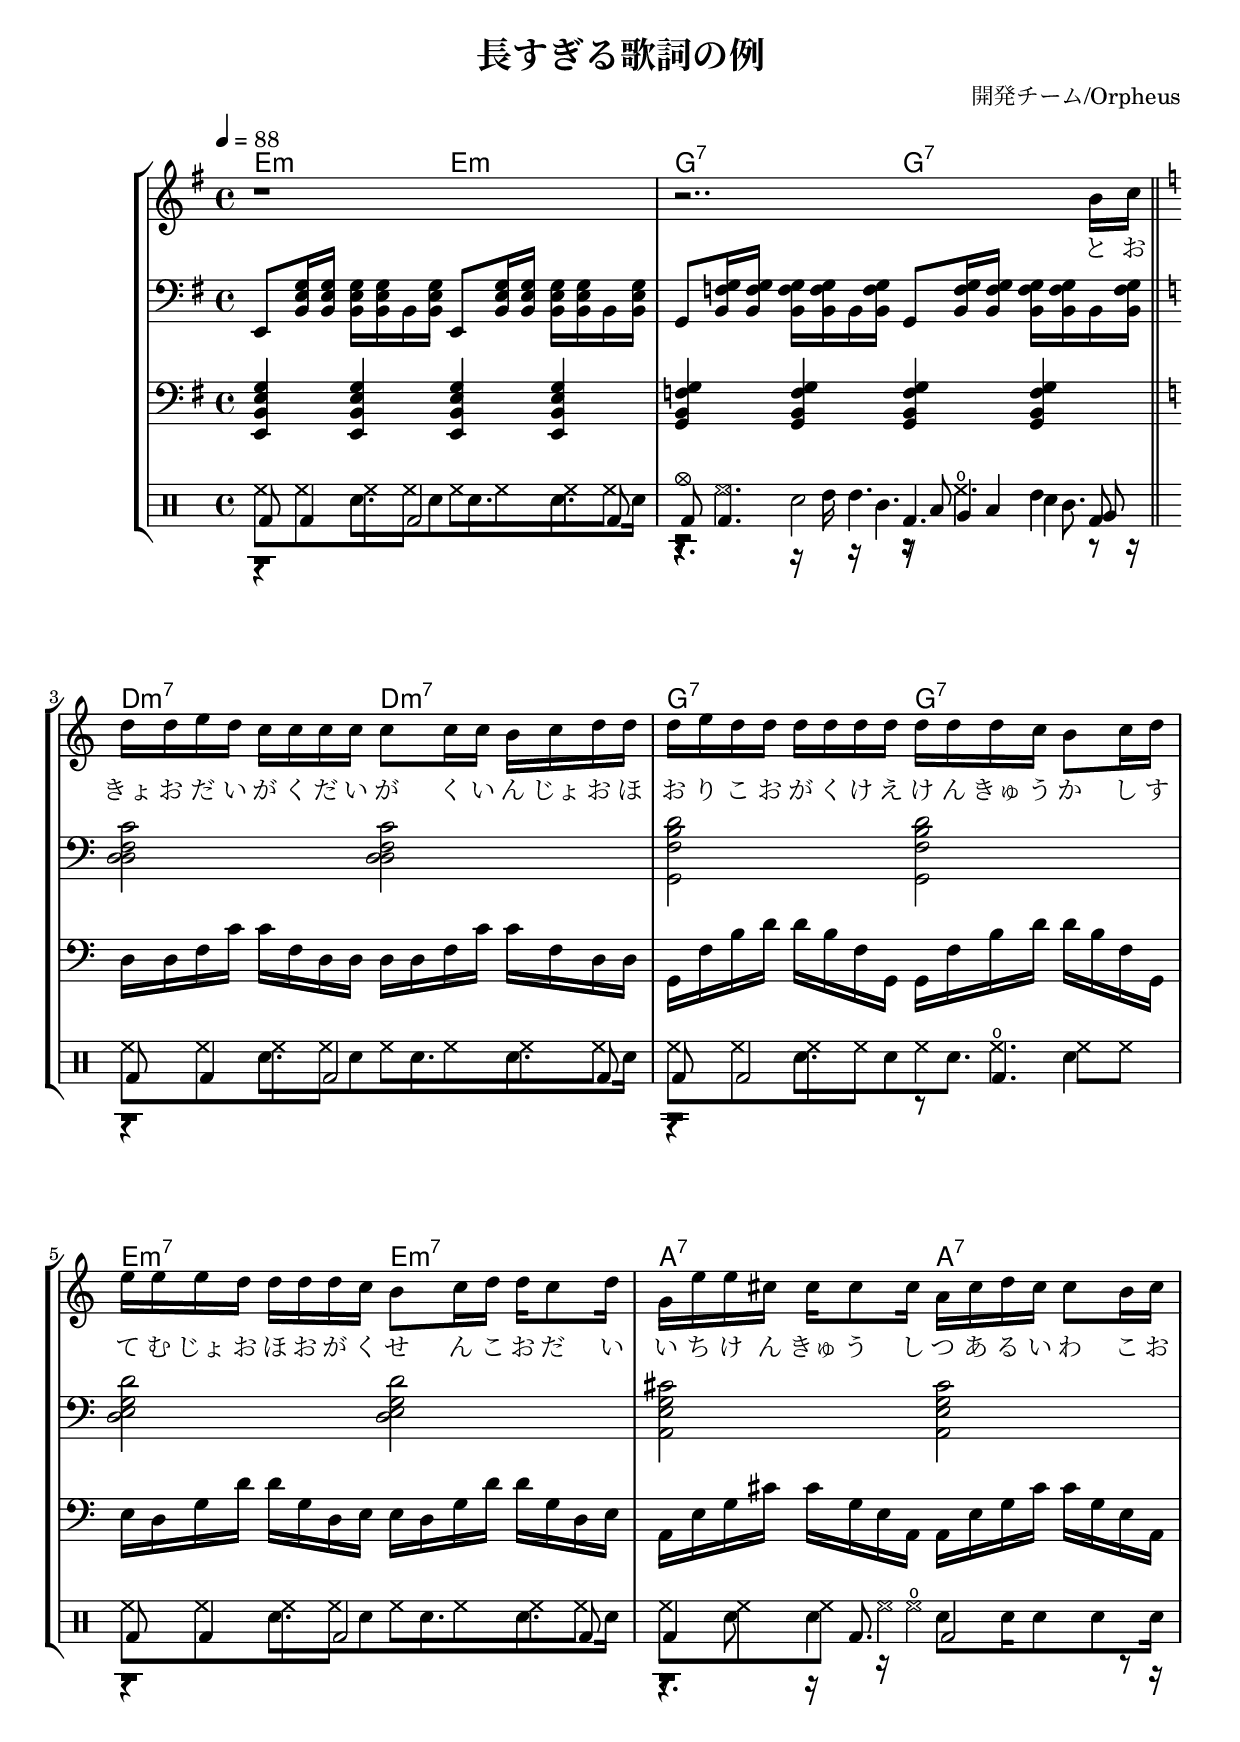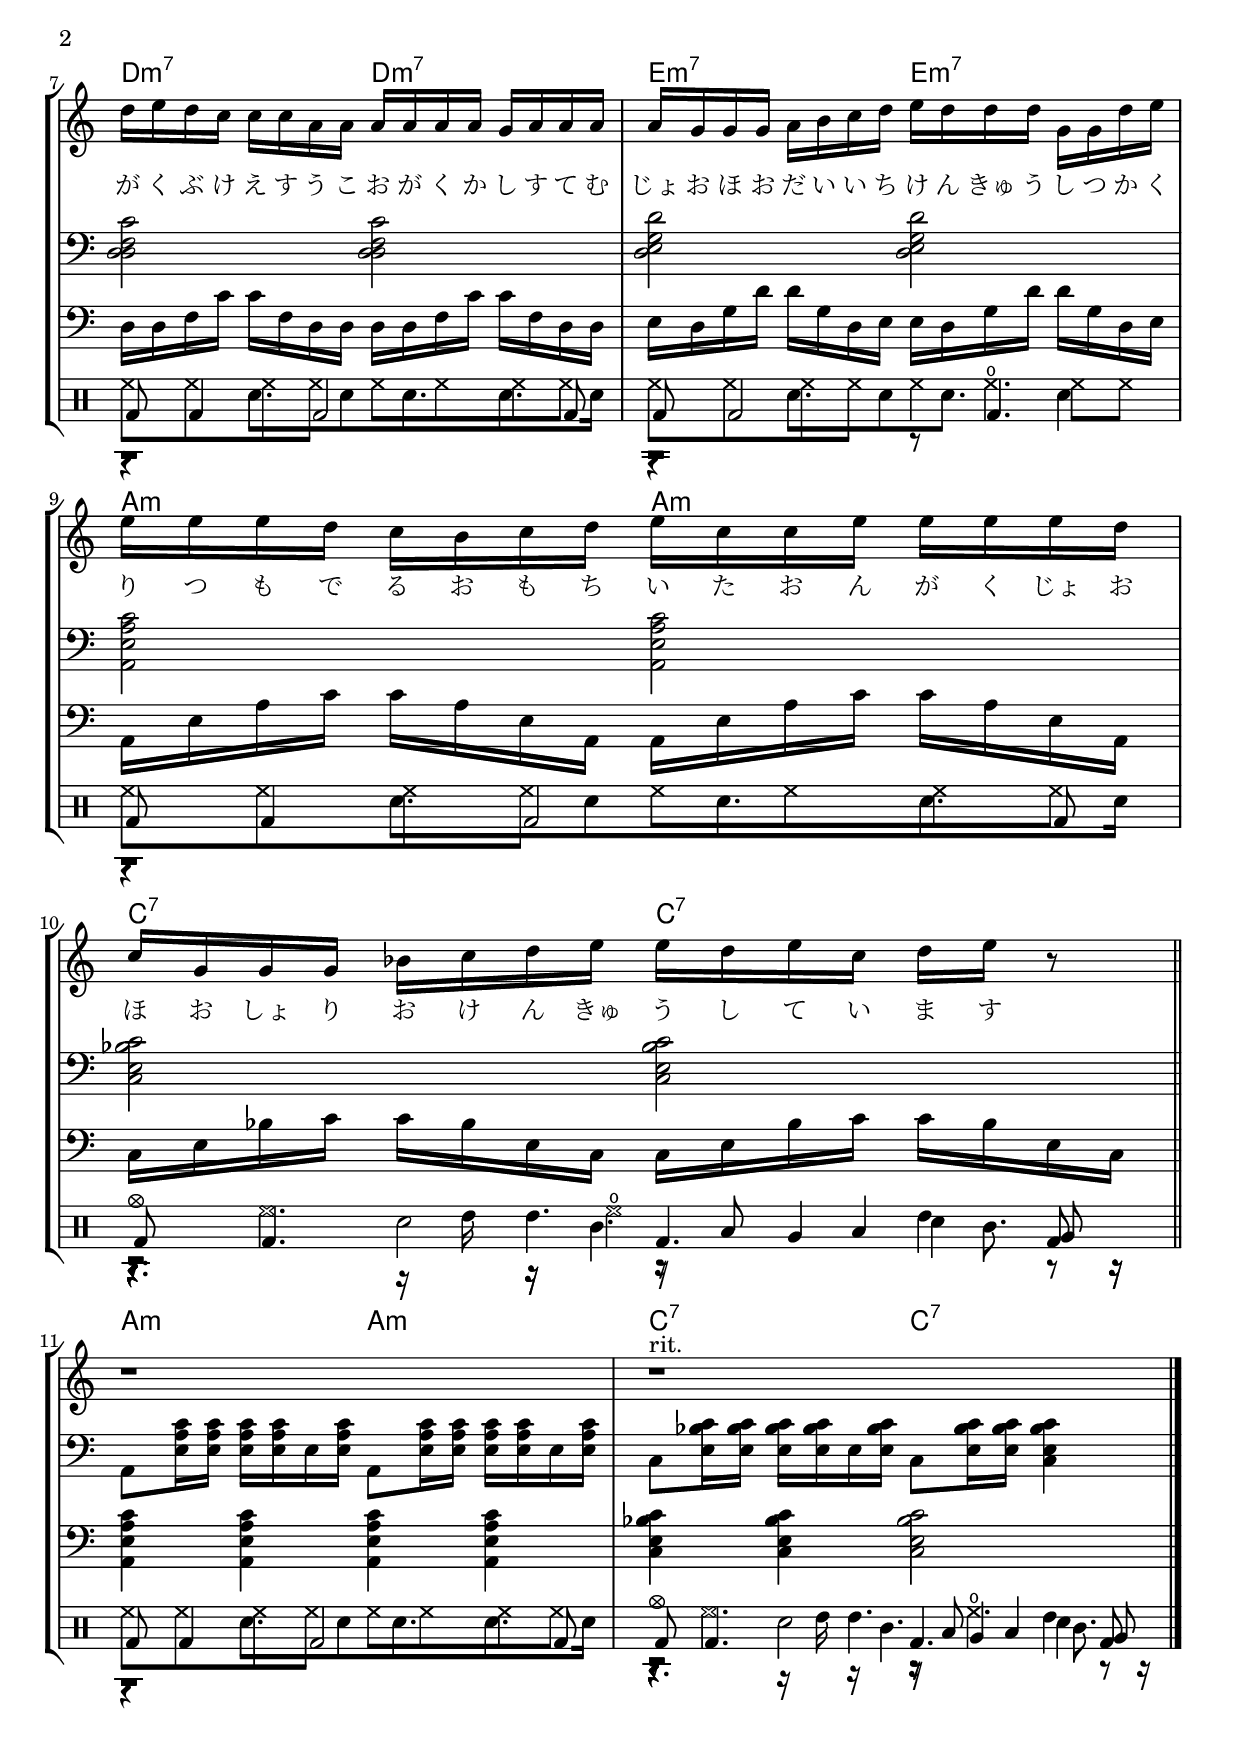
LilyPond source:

\version "2.12.1"

\header {
	title = \markup {長すぎる歌詞の例}
	composer = \markup \center-column {開発チーム/Orpheus}
}

harmony = \chordmode {
	e2:m e:m g:7 g:7 

	d:min7 d:min7 g:7 g:7 e:min7 e:min7 a:7 a:7 d:min7 d:min7 e:min7 e:min7 a:m a:m c:7 c:7 

	a:m a:m c:7 c:7 
}

melody = {
	\key g \major
	\tempo 4 = 88
	r1 | r2.. 
	\set Staff.midiInstrument = #"mmi0.42"
	b'16  c''16 
		\key c \major
d''16  d''16  e''16  d''16  c''16  c''16  c''16  c''16  c''8  c''16  c''16  b'16  c''16  d''16  d''16 
	d''16  e''16  d''16  d''16  d''16  d''16  d''16  d''16  d''16  d''16  d''16  c''16  b'8  c''16  d''16 
	e''16  e''16  e''16  d''16  d''16  d''16  d''16  c''16  b'8  c''16  d''16  d''16  c''8  d''16 
	g'16  e''16  e''16  cis''16  cis''16  cis''8  cis''16  a'16  cis''16  d''16  cis''16  cis''8  b'16  cis''16 
	d''16  e''16  d''16  c''16  c''16  c''16  a'16  a'16  a'16  a'16  a'16  a'16  g'16  a'16  a'16  a'16 
	a'16  g'16  g'16  g'16  a'16  b'16  c''16  d''16  e''16  d''16  d''16  d''16  g'16  g'16  d''16  e''16 
	e''16  e''16  e''16  d''16  c''16  b'16  c''16  d''16  e''16  c''16  c''16  e''16  e''16  e''16  e''16  d''16 
	c''16  g'16  g'16  g'16  bes'16  c''16  d''16  e''16  e''16  d''16  e''16  c''16  d''16  e''16  	r8 	r1 | r1^"rit." \bar "|."
}

words = \lyricmode {
	
	と  お  きょ  お  だ  い  が  く  だ  い  が  く  い  ん  じょ  お  ほ  お  り  こ  お  が  く  け  え  け  ん  きゅ  う  か  し  す  て  む  じょ  お  ほ  お  が  く  せ  ん  こ  お  だ  い  い  ち  け  ん  きゅ  う  し  つ  あ  る  い  わ  こ  お  が  く  ぶ  け  え  す  う  こ  お  が  く  か  し  す  て  む  じょ  お  ほ  お  だ  い  い  ち  け  ん  きゅ  う  し  つ  か  く  り  つ  も  で  る  お  も  ち  い  た  お  ん  が  く  じょ  お  ほ  お  しょ  り  お  け  ん  きゅ  う  し  て  い  ま  す  
	
}

tempochange = {
	\tempo 4 = 88
	r1 | r1 \bar "||"
	\tempo 4 = 88
	r1 | r1 | r1 | r1 | r1 | r1 | r1 | r1 \bar "||"
	\tempo 4 = 88
	r1 | \tempo 4 = 66 r2 \tempo 4 = 58 r2 \bar "|."
}

mainacc = {
	\clef bass
	\set Staff.midiInstrument = #"Acoustic grand"
	\key g \major
	\tempo 4 = 88
	e,8 <b, e g>16 <b, e g>16   <b, e g>16 <b, e g>16   b,16 <b, e g>16
	e,8 <b, e g>16 <b, e g>16   <b, e g>16 <b, e g>16   b,16 <b, e g>16
	g,8 <b, f g>16 <b, f g>16   <b, f g>16 <b, f g>16   b,16 <b, f g>16
	g,8 <b, f g>16 <b, f g>16   <b, f g>16 <b, f g>16   b,16 <b, f g>16
	\bar "||"

	\set Staff.midiInstrument = #"Bright Acoustic"
	\key c \major
	<d d f c'>2
	<d d f c'>2
	<g, f b d'>2
	<g, f b d'>2
	<e d g d'>2
	<e d g d'>2
	<a, e g cis'>2
	<a, e g cis'>2
	<d d f c'>2
	<d d f c'>2
	<e d g d'>2
	<e d g d'>2
	<a, e a c'>2
	<a, e a c'>2
	<c e bes c'>2
	<c e bes c'>2
	\bar "||"

	\set Staff.midiInstrument = #"Acoustic grand"
	a,8 <e a c'>16 <e a c'>16   <e a c'>16 <e a c'>16   e16 <e a c'>16
	a,8 <e a c'>16 <e a c'>16   <e a c'>16 <e a c'>16   e16 <e a c'>16
	c8 <e bes c'>16 <e bes c'>16   <e bes c'>16 <e bes c'>16   e16 <e bes c'>16
	c8 <e bes c'>16 <e bes c'>16 <c e bes c'>4
	\bar "|."
}

subacc = {
	\clef bass
	\set Staff.midiInstrument = #"Electric Guitar (clean)"
	\key g \major
	\tempo 4 = 88
	<e, b, e g>4 <e, b, e g>4
	<e, b, e g>4 <e, b, e g>4
	<g, b, f g>4 <g, b, f g>4
	<g, b, f g>4 <g, b, f g>4
	\bar "||"

	\set Staff.midiInstrument = #"Electric Guitar (clean)"
	\key c \major
	d16 d f c' c' f d d
	d16 d f c' c' f d d
	g,16 f b d' d' b f g,
	g,16 f b d' d' b f g,
	e16 d g d' d' g d e
	e16 d g d' d' g d e
	a,16 e g cis' cis' g e a,
	a,16 e g cis' cis' g e a,
	d16 d f c' c' f d d
	d16 d f c' c' f d d
	e16 d g d' d' g d e
	e16 d g d' d' g d e
	a,16 e a c' c' a e a,
	a,16 e a c' c' a e a,
	c16 e bes c' c' bes e c
	c16 e bes c' c' bes e c
	\bar "||"

	\set Staff.midiInstrument = #"Electric Guitar (clean)"
	<a, e a c'>4 <a, e a c'>4
	<a, e a c'>4 <a, e a c'>4
	<c e bes c'>4 <c e bes c'>4
	<c e bes c'>2
	\bar "|."
}

percA = {
	\drummode {
	hh8 hh8 hh8 hh8 hh8 hh8 hh8 hh8  |r8 hh2. r8  \bar "||"
	hh8 hh8 hh8 hh8 hh8 hh8 hh8 hh8  |hh8 hh8 hh8 hh8 hh4 hh8 hh8  |hh8 hh8 hh8 hh8 hh8 hh8 hh8 hh8  |hh8 hh8 hh8 hh2 r8  |hh8 hh8 hh8 hh8 hh8 hh8 hh8 hh8  |hh8 hh8 hh8 hh8 hh4 hh8 hh8  |hh8 hh8 hh8 hh8 hh8 hh8 hh8 hh8  |r8 hh2. r8  \bar "||"
	hh8 hh8 hh8 hh8 hh8 hh8 hh8 hh8  |r8 hh2. r8  \bar "|."
	}
}

percB = {
	\drummode {
	r4 sn8. sn8 sn8. sn8. sn16  |r4 sn2 sn4  \bar "||"
	r4 sn8. sn8 sn8. sn8. sn16  |r4 sn8. sn8 sn8. sn4  |r4 sn8. sn8 sn8. sn8. sn16  |r8 sn8 sn4 sn8 sn16 sn8 sn8 sn16  |r4 sn8. sn8 sn8. sn8. sn16  |r4 sn8. sn8 sn8. sn4  |r4 sn8. sn8 sn8. sn8. sn16  |r4 sn2 sn4  \bar "||"
	r4 sn8. sn8 sn8. sn8. sn16  |r4 sn2 sn4  \bar "|."
	}
}

percC = {
	\drummode {
	bd8 bd4 bd2 bd8  |bd8 bd4. bd4. bd8  \bar "||"
	bd8 bd4 bd2 bd8  |bd8 bd2 bd4.  |bd8 bd4 bd2 bd8  |bd4 r16 bd8. bd2  |bd8 bd4 bd2 bd8  |bd8 bd2 bd4.  |bd8 bd4 bd2 bd8  |bd8 bd4. bd4. bd8  \bar "||"
	bd8 bd4 bd2 bd8  |bd8 bd4. bd4. bd8  \bar "|."
	}
}

percD = {
	\drummode {
	r1  |r2 r8 hho4.  \bar "||"
	r1  |r2 r8 hho4.  |r1  |r4. r16 hho2 r16  |r1  |r2 r8 hho4.  |r1  |r4. r16 hho2 r16  \bar "||"
	r1  |r2 r8 hho4.  \bar "|."
	}
}

percE = {
	\drummode {
	r1 |cymc1  \bar "||"
	r1 |r1 |r1 |r1 |r1 |r1 |r1 |cymc1  \bar "||"
	r1 |cymc1  \bar "|."
	}
}

percF = {
	\drummode {
	r1 |r4 r16 tommh16 tommh4. tommh4  \bar "||"
	r1 |r1 |r1 |r1 |r1 |r1 |r1 |r4 r16 tommh16 tommh4. tommh4  \bar "||"
	r1 |r4 r16 tommh16 tommh4. tommh4  \bar "|."
	}
}

percG = {
	\drummode {
	r1 |r4. r16 tomml4. tomml8.  \bar "||"
	r1 |r1 |r1 |r1 |r1 |r1 |r1 |r4. r16 tomml4. tomml8.  \bar "||"
	r1 |r4. r16 tomml4. tomml8.  \bar "|."
	}
}

percH = {
	\drummode {
	r1 |r2 r16 toml8 toml4 r16  \bar "||"
	r1 |r1 |r1 |r1 |r1 |r1 |r1 |r2 r16 toml8 toml4 r16  \bar "||"
	r1 |r2 r16 toml8 toml4 r16  \bar "|."
	}
}

percI = {
	\drummode {
	r1 |r2 r8 tomfh4 tomfh8  \bar "||"
	r1 |r1 |r1 |r1 |r1 |r1 |r1 |r2 r8 tomfh4 tomfh8  \bar "||"
	r1 |r2 r8 tomfh4 tomfh8  \bar "|."
	}
}

\score {
	<<
		\new StaffGroup <<
			\new ChordNames {\harmony}
			\new Voice = "melody" {\melody}
			\new Lyrics \lyricsto "melody" \words
			\new Staff = "mainacc" {\mainacc}
			\new Staff = "subacc" {\subacc}
			\new DrumStaff <<
				\new DrumVoice {\percA}
				\new DrumVoice {\percB}
				\new DrumVoice {\percC}
				\new DrumVoice {\percD}
				\new DrumVoice {\percE}
				\new DrumVoice {\percF}
				\new DrumVoice {\percG}
				\new DrumVoice {\percH}
				\new DrumVoice {\percI}
			>>
		>>
	>>
	\layout { }
}
